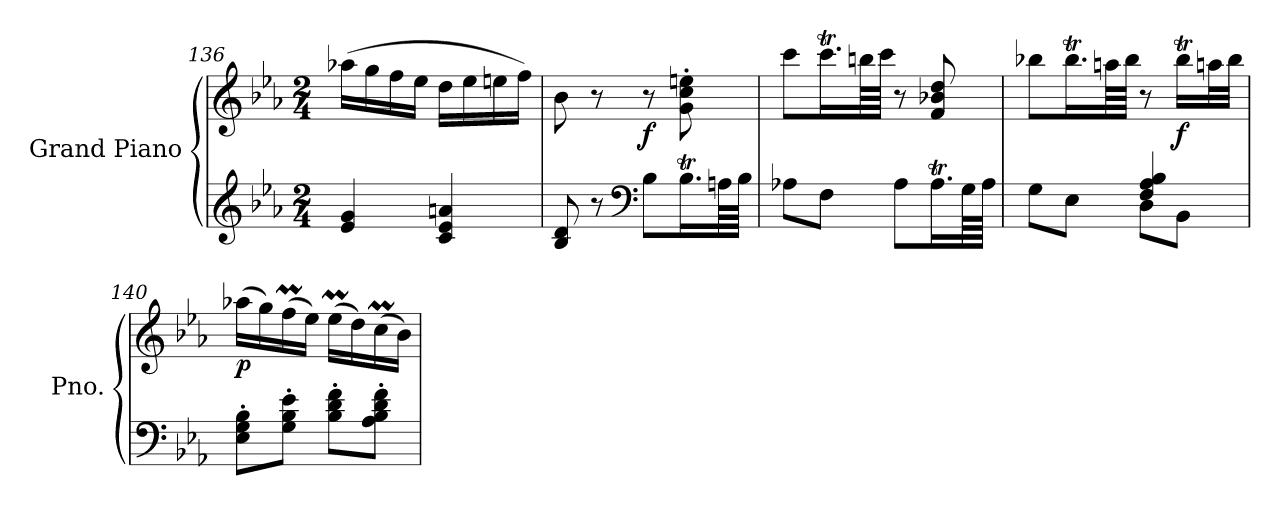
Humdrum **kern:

**kern	**kern	**dynam
*part1	*part1	*part1
*staff2	*staff1	*staff1/2
*I"Grand Piano	*	*
*I'Pno.	*	*
*clefG2	*clefG2	*
*k[b-e-a-]	*k[b-e-a-]	*
*M2/4	*M2/4	*
=136	=136	=136
4e-/ 4g/	(16aa-X\LL	.
.	16gg\	.
.	16ff\	.
.	16ee-\JJ	.
4c/ 4e-/ 4an/	16dd\LL	.
.	16ee-\	.
.	16een\	.
.	16ff\JJ)	.
=137	=137	=137
8B-/ 8d/	8b-\	.
8r	8r	.
*clefF4	*	*
!	!	!LO:DY:b
8B-\L	8r	f
16.B-T\L	8g\' 8cc\' 8een\'	.
64An\LL	.	.
64B-\JJJJ	.	.
!!LO:LB:g=z
=138	=138	=138
8A-X\L	8ccc\L	.
8F\J	16.cccT\L	.
.	64bbn\LL	.
.	64ccc\JJJJ	.
8A-\L	8r	.
16.A-T\L	8f/ 8b-X/ 8dd/	.
64G\LL	.	.
64A-\JJJJ	.	.
=139	=139	=139
*^	*	*
8G\L	4ryy	8bb-X\L	.
8E-\J	.	16.bb-T\L	.
.	.	64aan\LL	.
.	.	64bb-\JJJJ	.
4F/ 4A-/ 4B-/	8D\L	8r	.
!	!	!	!LO:DY:b
.	8BB-\J	16bb-T\LL	f
.	.	32aan\L	.
.	.	32bb-\JJJ	.
*v	*v	*	*
=140	=140	=140
!	!	!LO:DY:b
8E-\' 8G\' 8B-\'L	(16aa-X\LL	p
.	16gg\)	.
8G\' 8B-\' 8e-\'J	(16ffM\	.
.	16ee-\JJ)	.
8B-\' 8d\' 8f\'L	(16ee-M\LL	.
.	16dd\)	.
8A-\' 8B-\' 8d\' 8f\'J	(16ccM\	.
.	16b-\JJ)	.
=	=	=
*-	*-	*-
